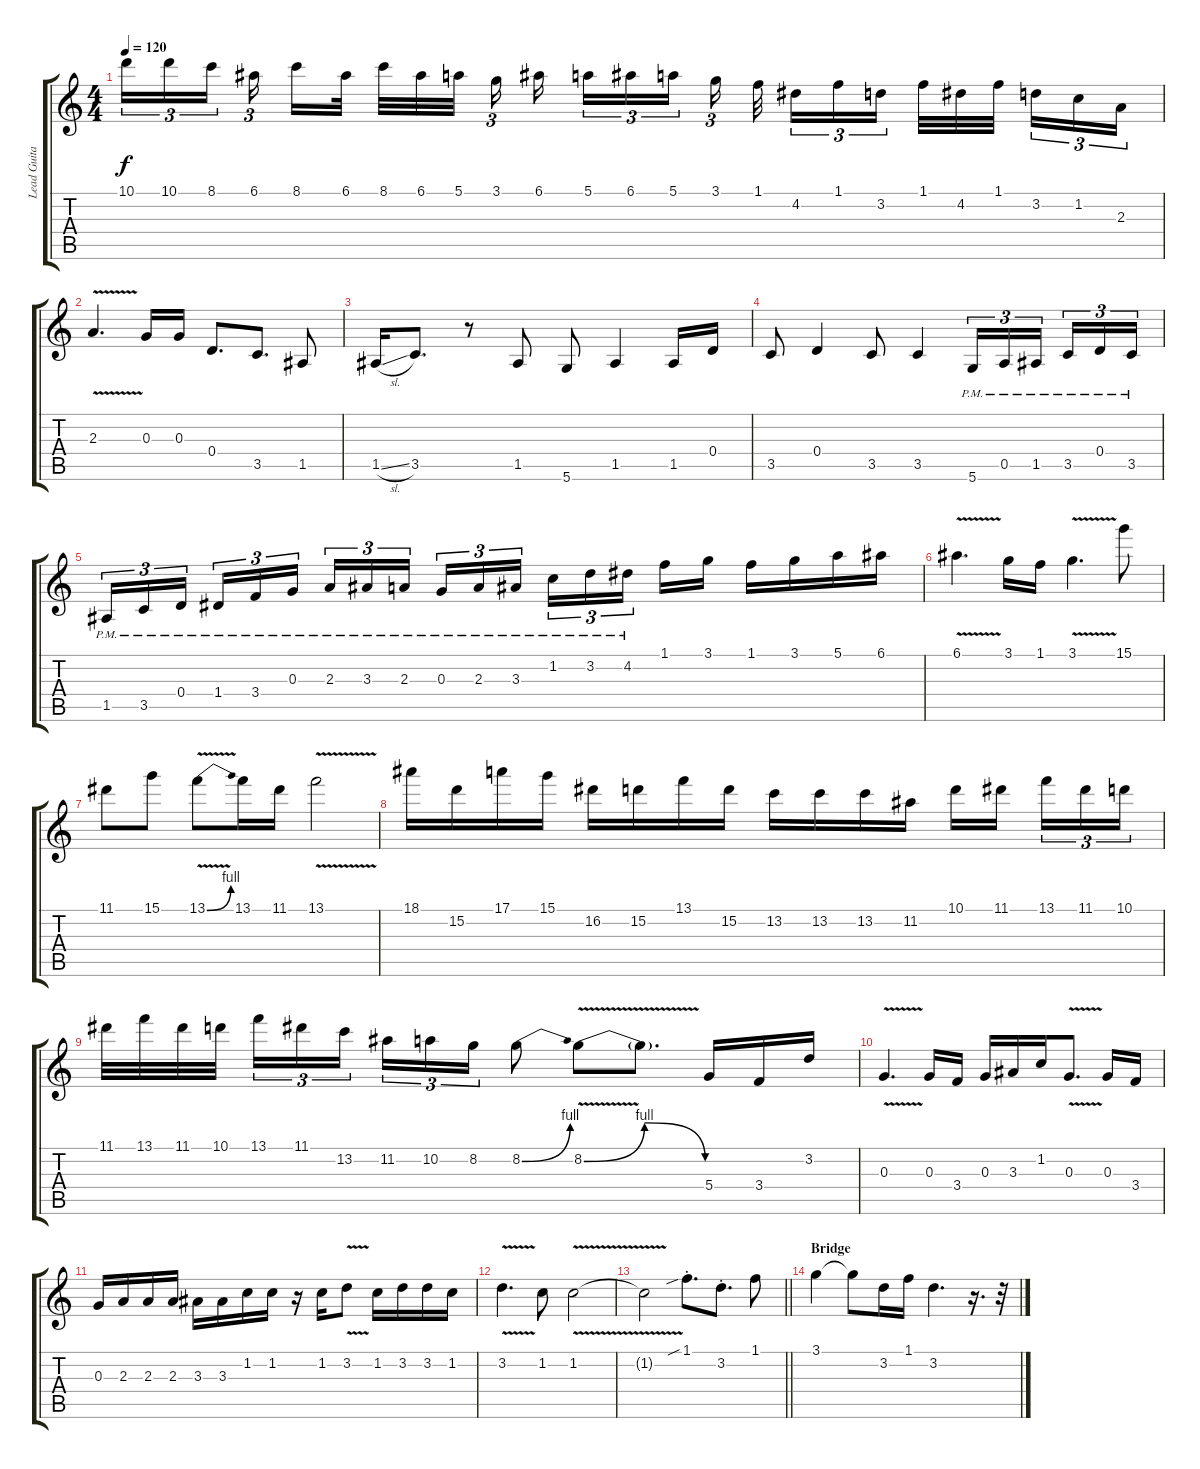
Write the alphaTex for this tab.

\track ("Lead Guitar" "Lead Guita") {instrument distortionguitar}
\staff {score tabs}
\tuning (E4 B3 G3 D3 A2 D2) {hide}
\ts (4 4)
\tempo 120
\clef g2
\ks c
10.1.16{tu (3 2) dy f} 10.1.16{tu (3 2)} 8.1.16{tu (3 2) beam splitsecondary} 6.1.16{tu (3 2) beam splitsecondary} 8.1.16 6.1.32 8.1.32 6.1.32 5.1.32{beam splitsecondary} 3.1.16{tu (3 2) beam splitsecondary} 6.1.16 5.1.16{tu (3 2)} 6.1.16{tu (3 2)} 5.1.16{tu (3 2) beam splitsecondary} 3.1.16{tu (3 2) beam splitsecondary} 1.1.32{beam splitsecondary} 4.2.16{tu (3 2)} 1.1.16{tu (3 2)} 3.2.16{tu (3 2)} 1.1.32 4.2.32 1.1.32{beam splitsecondary} 3.2.16{tu (3 2)} 1.2.16{tu (3 2)} 2.3.16{tu (3 2)} |
2.3{v}.4{d} 0.3.16 0.3.16 0.4.8{d} 3.5.8{d} 1.5.8 |
1.5{sl}.16 3.5.8{d} r.8 1.5.8 5.6.8 1.5.4 1.5.16 0.4.16 |
3.5.8 0.4.4 3.5.8 3.5.4 5.6{pm}.16{tu (3 2)} 0.5{pm}.16{tu (3 2)} 1.5{pm}.16{tu (3 2) beam splitsecondary} 3.5{pm}.16{tu (3 2)} 0.4{pm}.16{tu (3 2)} 3.5{pm}.16{tu (3 2)} |
1.5{pm}.16{tu (3 2)} 3.5{pm}.16{tu (3 2)} 0.4{pm}.16{tu (3 2) beam splitsecondary} 1.4{pm}.16{tu (3 2)} 3.4{pm}.16{tu (3 2)} 0.3{pm}.16{tu (3 2)} 2.3{pm}.16{tu (3 2)} 3.3{pm}.16{tu (3 2)} 2.3{pm}.16{tu (3 2) beam splitsecondary} 0.3{pm}.16{tu (3 2)} 2.3{pm}.16{tu (3 2)} 3.3{pm}.16{tu (3 2)} 1.2{pm}.16{tu (3 2)} 3.2{pm}.16{tu (3 2)} 4.2{pm}.16{tu (3 2) beam splitsecondary} 1.1.16 3.1.16 1.1.16 3.1.16 5.1.16 6.1.16 |
6.1{v}.4{d} 3.1.16 1.1.16 3.1{v}.4{d} 15.1.8 |
11.1.8 15.1.8 13.1{be (bend 0 0 60 4) v}.8 13.1.16 11.1.16 13.1{v}.2 |
18.1.16 15.2.16 17.1.16 15.1.16 16.2.16 15.2.16 13.1.16 15.2.16 13.2.16 13.2.16 13.2.16 11.2.16 10.1.16 11.1.16{beam splitsecondary} 13.1.16{tu (3 2)} 11.1.16{tu (3 2)} 10.1.16{tu (3 2)} |
11.1.32 13.1.32 11.1.32 10.1.32{beam splitsecondary} 13.1.16{tu (3 2)} 11.1.16{tu (3 2)} 13.2.16{tu (3 2)} 11.2.16{tu (3 2)} 10.2.16{tu (3 2)} 8.2.16{tu (3 2)} 8.2{be (bend 0 0 60 4)}.8 8.2{be (bendrelease 0 0 15 4 45 4 60 0) v}.8 8.2{t}.8{d} 5.4.16 3.4.16 3.2.16 |
0.3{v}.4{d} 0.3.16 3.4.16 0.3.16 3.3.16 1.2.16 0.3{v}.8{d} 0.3.16 3.4.16 |
0.3.16 2.3.16 2.3.16 2.3.16 3.3.16 3.3.16 1.2.16 1.2.16 r.16 1.2.16 3.2{v}.8 1.2.16 3.2.16 3.2.16 1.2.16 |
3.2{v}.4{d} 1.2.8 1.2{v}.2 |
\barLineRight lightlight
1.2{t}.2 1.1{sib st}.8{d} 3.2{st}.8{d} 1.1.8 |
\section ("" "Bridge")
3.1.4 3.1{t}.8{volume 9} 3.2.16 1.1.16 3.2.4{d} r.16{d} r.32
